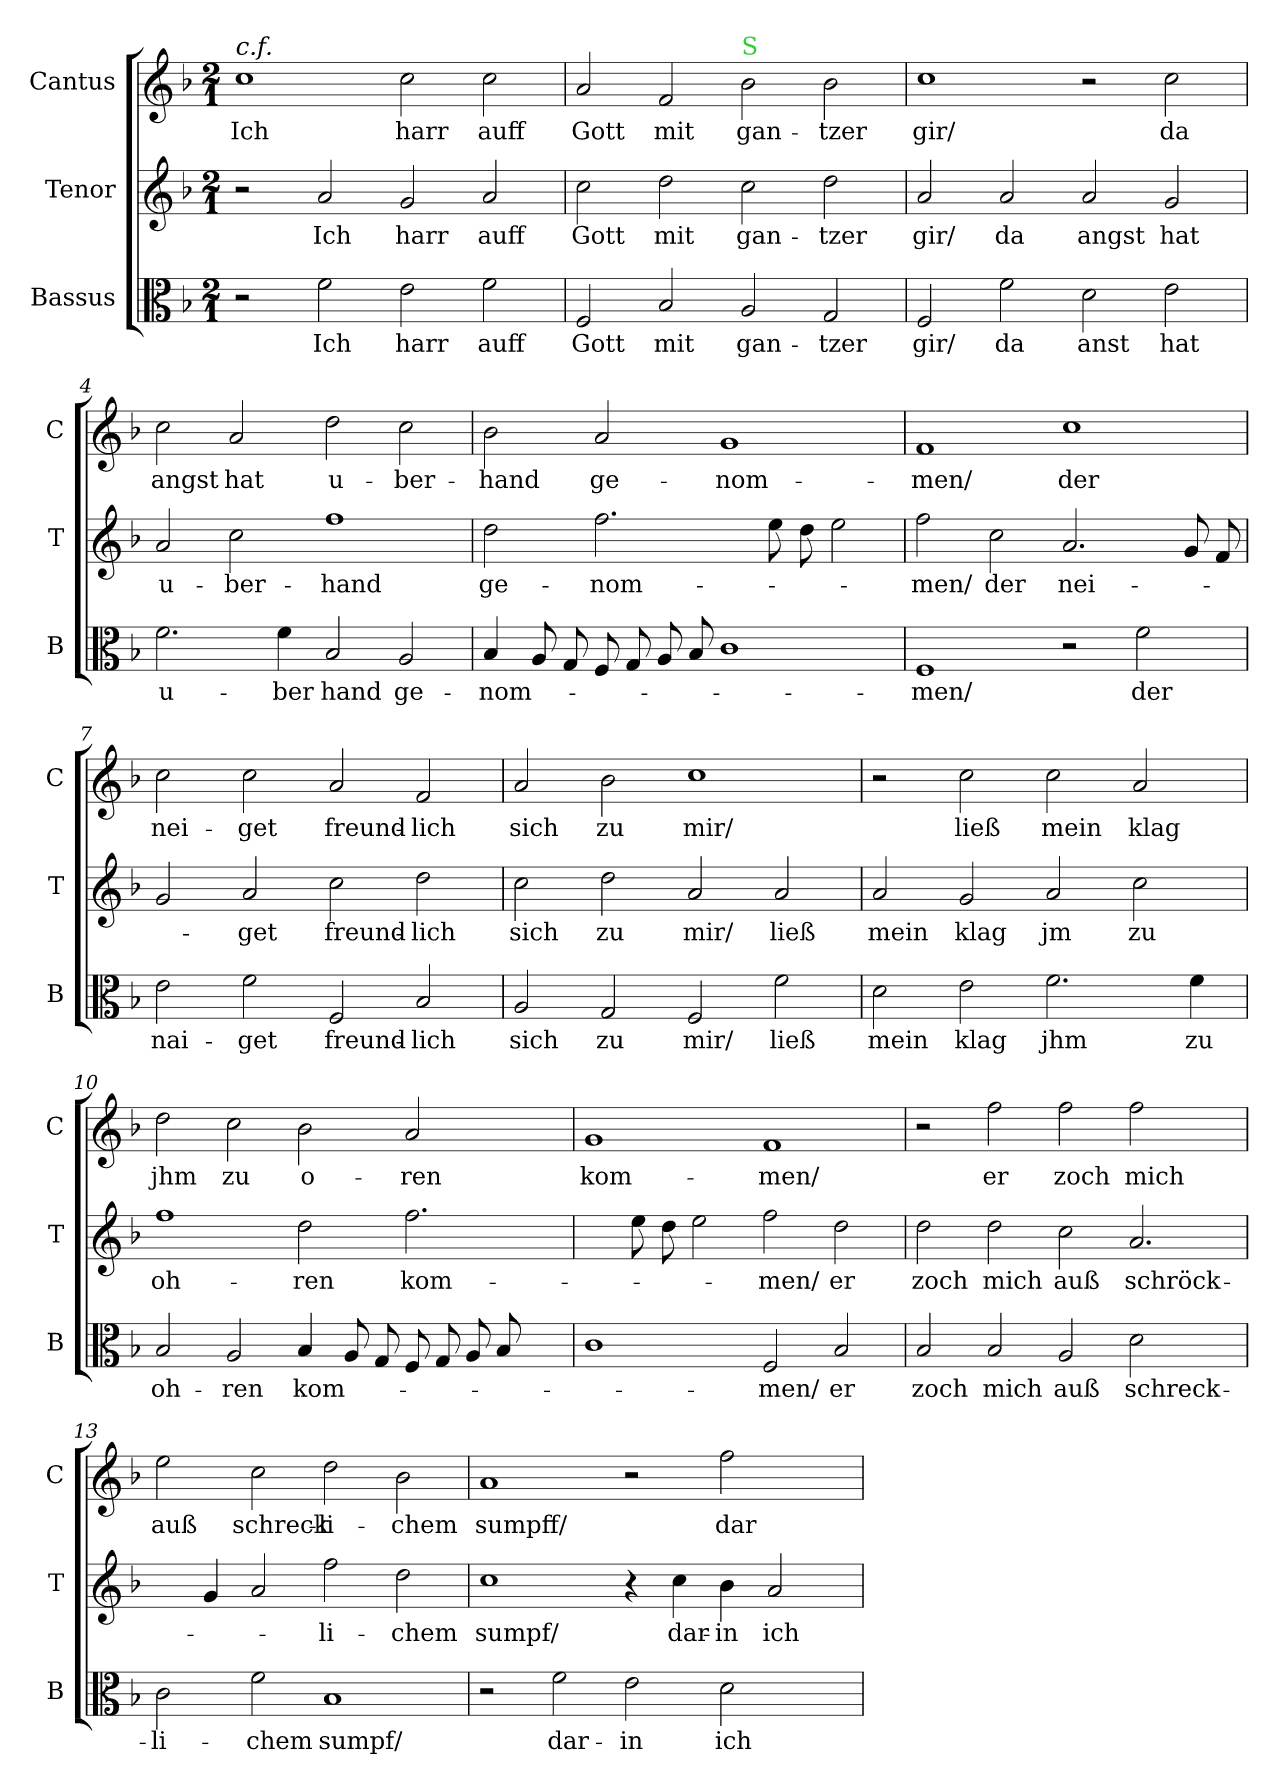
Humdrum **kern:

**kern	**text	**kern	**text	**kern	**text
*part3	*part3	*part2	*part2	*part1	*part1
*staff3	*staff3	*staff2	*staff2	*staff1	*staff1
*I"Bassus	*	*I"Tenor	*	*I"Cantus	*
*I'B	*	*I'T	*	*I'C	*
*clefC3	*	*clefG2	*	*clefG2	*
*k[b-]	*	*k[b-]	*	*k[b-]	*
*F:ion	*	*F:ion	*	*F:ion	*
*M2/1	*	*M2/1	*	*M2/1	*
*MM180	*	*MM180	*	*MM180	*
=1	=1	=1	=1	=1	=1
!	!	!	!	!LO:TX:a:i:t=c.f.	!
2r	.	2r	.	1cc	Ich
2f	Ich	2a	Ich	.	.
2e	harr	2g	harr	2cc	harr
2f	auff	2a	auff	2cc	auff
=2	=2	=2	=2	=2	=2
2F	Gott	2cc	Gott	2a	Gott
2B-	mit	2dd	mit	2f	mit
!	!	!	!	!LO:TX:a:color=limegreen:t=S	!
2A	gan-	2cc	gan-	2b-	gan-
2G	-tzer	2dd	-tzer	2b-	-tzer
=3	=3	=3	=3	=3	=3
2F	gir/	2a	gir/	1cc	gir/
2f	da	2a	da	.	.
2d	anst	2a	angst	2r	.
2e	hat	2g	hat	2cc	da
=4	=4	=4	=4	=4	=4
2.f	u-	2a	u-	2cc	angst
.	.	2cc	-ber-	2a	hat
4f	-ber	.	.	.	.
2B-	hand	1ff	-hand	2dd	u-
2A	ge-	.	.	2cc	-ber-
=5	=5	=5	=5	=5	=5
4B-	-nom-	2dd	ge-	2b-	-hand
8A	.	.	.	.	.
8G	.	.	.	.	.
8F	.	2.ff	-nom-	2a	ge-
8G	.	.	.	.	.
8A	.	.	.	.	.
8B-	.	.	.	.	.
1c	.	.	.	1g	-nom-
.	.	8ee	.	.	.
.	.	8dd	.	.	.
.	.	2ee	.	.	.
=6	=6	=6	=6	=6	=6
1F	-men/	2ff	-men/	1f	-men/
.	.	2cc	der	.	.
2r	.	2.a	nei-	1cc	der
2f	der	.	.	.	.
.	.	8g	.	.	.
.	.	8f	.	.	.
=7	=7	=7	=7	=7	=7
2e	nai-	2g	.	2cc	nei-
2f	-get	2a	-get	2cc	-get
2F	freund-	2cc	freund-	2a	freund-
2B-	-lich	2dd	-lich	2f	-lich
=8	=8	=8	=8	=8	=8
2A	sich	2cc	sich	2a	sich
2G	zu	2dd	zu	2b-	zu
2F	mir/	2a	mir/	1cc	mir/
2f	ließ	2a	ließ	.	.
=9	=9	=9	=9	=9	=9
2d	mein	2a	mein	2r	.
2e	klag	2g	klag	2cc	ließ
2.f	jhm	2a	jm	2cc	mein
.	.	2cc	zu	2a	klag
4f	zu	.	.	.	.
=10	=10	=10	=10	=10	=10
2B-	oh-	1ff	oh-	2dd	jhm
2A	-ren	.	.	2cc	zu
4B-	kom-	2dd	-ren	2b-	o-
8A	.	.	.	.	.
8G	.	.	.	.	.
8F	.	2.ff	kom-	2a	-ren
8G	.	.	.	.	.
8A	.	.	.	.	.
8B-	.	.	.	.	.
4ryy	.	.	.	4ryy	.
=11	=11	=11	=11	=11	=11
1c	.	4ryy	.	1g	kom-
.	.	8ee	.	.	.
.	.	8dd	.	.	.
.	.	2ee	.	.	.
2F	-men/	2ff	-men/	1f	-men/
2B-	er	2dd	er	.	.
=12	=12	=12	=12	=12	=12
2B-	zoch	2dd	zoch	2r	.
2B-	mich	2dd	mich	2ff	er
2A	auß	2cc	auß	2ff	zoch
2d	schreck-	2.a	schröck-	2ff	mich
4ryy	.	.	.	4ryy	.
=13	=13	=13	=13	=13	=13
2c	-li-	4ryy	.	2ee	auß
.	.	4g	.	.	.
2f	-chem	2a	.	2cc	schreck-
1B-	sumpf/	2ff	-li-	2dd	-li-
.	.	2dd	-chem	2b-	-chem
=14	=14	=14	=14	=14	=14
2r	.	1cc	sumpf/	1a	sumpff/
2f	dar-	.	.	.	.
2e	-in	4r	.	2r	.
.	.	4cc	dar-	.	.
2d	ich	4b-	-in	2ff	dar-
.	.	2a	ich	.	.
4ryy	.	.	.	4ryy	.
=	=	=	=	=	=
*-	*-	*-	*-	*-	*-
